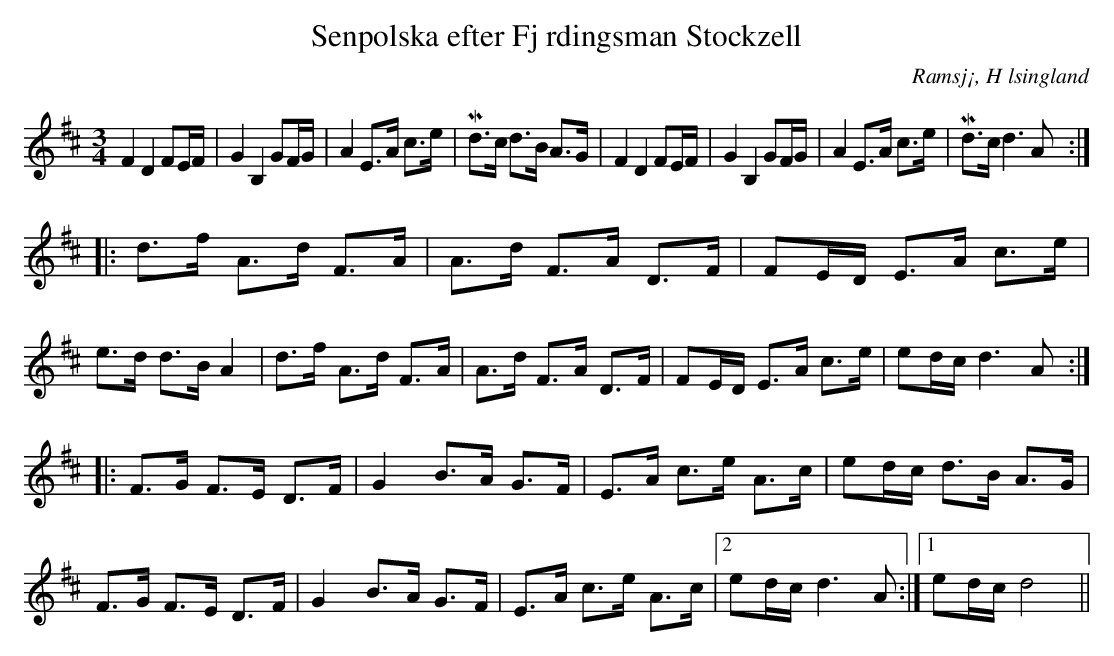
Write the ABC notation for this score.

X:1
T: Senpolska efter Fj rdingsman Stockzell
O: Ramsj¡, H lsingland
M:3/4
L:1/8
K:D
F2 D2 FE/F/|G2 B,2 GF/G/| A2 E>A c>e|Md>c d>B A>G|F2 D2 FE/F/|G2 B,2 GF/G/| A2 E>A c>e|Md>c d2>A2:|
|:d>f A>d F>A| A>d F>A D>F|FE/D/ E>A c>e|e>d d>B A2|d>f A>d F>A| A>d F>A D>F|FE/D/ E>A c>e|ed/c/ d2>A2:|
|:F>G F>E D>F|G2 B>A G>F|E>A c>e A>c|ed/c/ d>B A>G|F>G F>E D>F|G2 B>A G>F|E>A c>e A>c|2 ed/c/ d2>A2:|1 ed/c/ d4||
